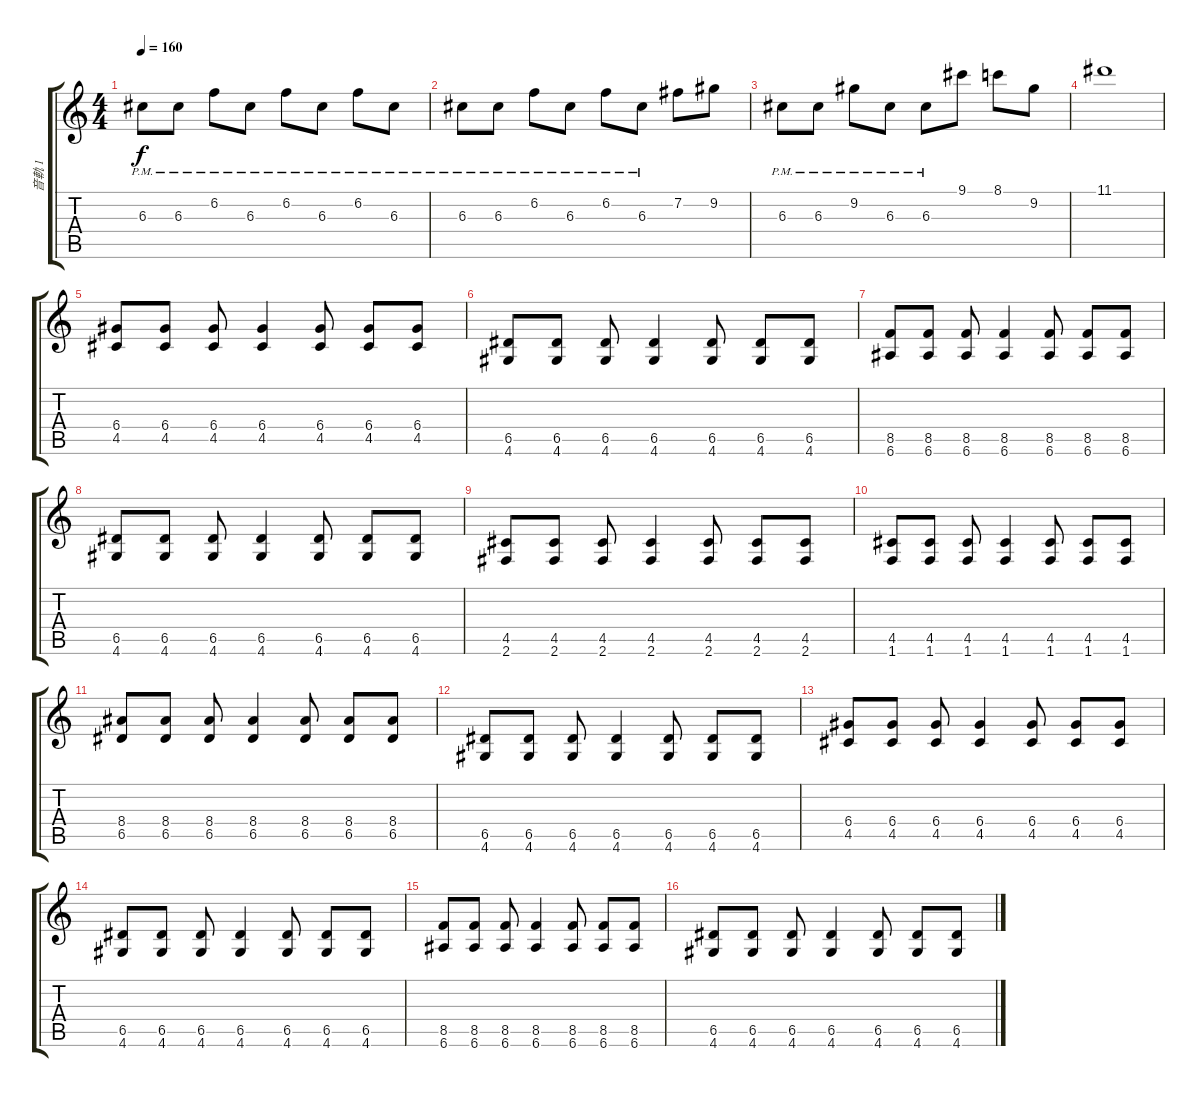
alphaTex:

\track ("音軌 1" "音軌 1") {instrument overdrivenguitar}
\staff {score tabs}
\tuning (E4 B3 G3 D3 A2 E2) {hide}
\ts (4 4)
\tempo 160
\clef g2
\ks c
6.3{pm}.8{dy f} 6.3{pm}.8 6.2{pm}.8 6.3{pm}.8 6.2{pm}.8 6.3{pm}.8 6.2{pm}.8 6.3{pm}.8 |
6.3{pm}.8 6.3{pm}.8 6.2{pm}.8 6.3{pm}.8 6.2{pm}.8 6.3{pm}.8 7.2.8 9.2.8 |
6.3{pm}.8 6.3{pm}.8 9.2{pm}.8 6.3{pm}.8 6.3{pm}.8 9.1.8 8.1.8 9.2.8 |
11.1.1 |
(6.4 4.5).8 (6.4 4.5).8 (6.4 4.5).8 (6.4 4.5).4 (6.4 4.5).8 (6.4 4.5).8 (6.4 4.5).8 |
(6.5 4.6).8 (6.5 4.6).8 (6.5 4.6).8 (6.5 4.6).4 (6.5 4.6).8 (6.5 4.6).8 (6.5 4.6).8 |
(8.5 6.6).8 (8.5 6.6).8 (8.5 6.6).8 (8.5 6.6).4 (8.5 6.6).8 (8.5 6.6).8 (8.5 6.6).8 |
(6.5 4.6).8 (6.5 4.6).8 (6.5 4.6).8 (6.5 4.6).4 (6.5 4.6).8 (6.5 4.6).8 (6.5 4.6).8 |
(4.5 2.6).8 (4.5 2.6).8 (4.5 2.6).8 (4.5 2.6).4 (4.5 2.6).8 (4.5 2.6).8 (4.5 2.6).8 |
(4.5 1.6).8 (4.5 1.6).8 (4.5 1.6).8 (4.5 1.6).4 (4.5 1.6).8 (4.5 1.6).8 (4.5 1.6).8 |
(8.4 6.5).8 (8.4 6.5).8 (8.4 6.5).8 (8.4 6.5).4 (8.4 6.5).8 (8.4 6.5).8 (8.4 6.5).8 |
(6.5 4.6).8 (6.5 4.6).8 (6.5 4.6).8 (6.5 4.6).4 (6.5 4.6).8 (6.5 4.6).8 (6.5 4.6).8 |
(6.4 4.5).8 (6.4 4.5).8 (6.4 4.5).8 (6.4 4.5).4 (6.4 4.5).8 (6.4 4.5).8 (6.4 4.5).8 |
(6.5 4.6).8 (6.5 4.6).8 (6.5 4.6).8 (6.5 4.6).4 (6.5 4.6).8 (6.5 4.6).8 (6.5 4.6).8 |
(8.5 6.6).8 (8.5 6.6).8 (8.5 6.6).8 (8.5 6.6).4 (8.5 6.6).8 (8.5 6.6).8 (8.5 6.6).8 |
(6.5 4.6).8 (6.5 4.6).8 (6.5 4.6).8 (6.5 4.6).4 (6.5 4.6).8 (6.5 4.6).8 (6.5 4.6).8
